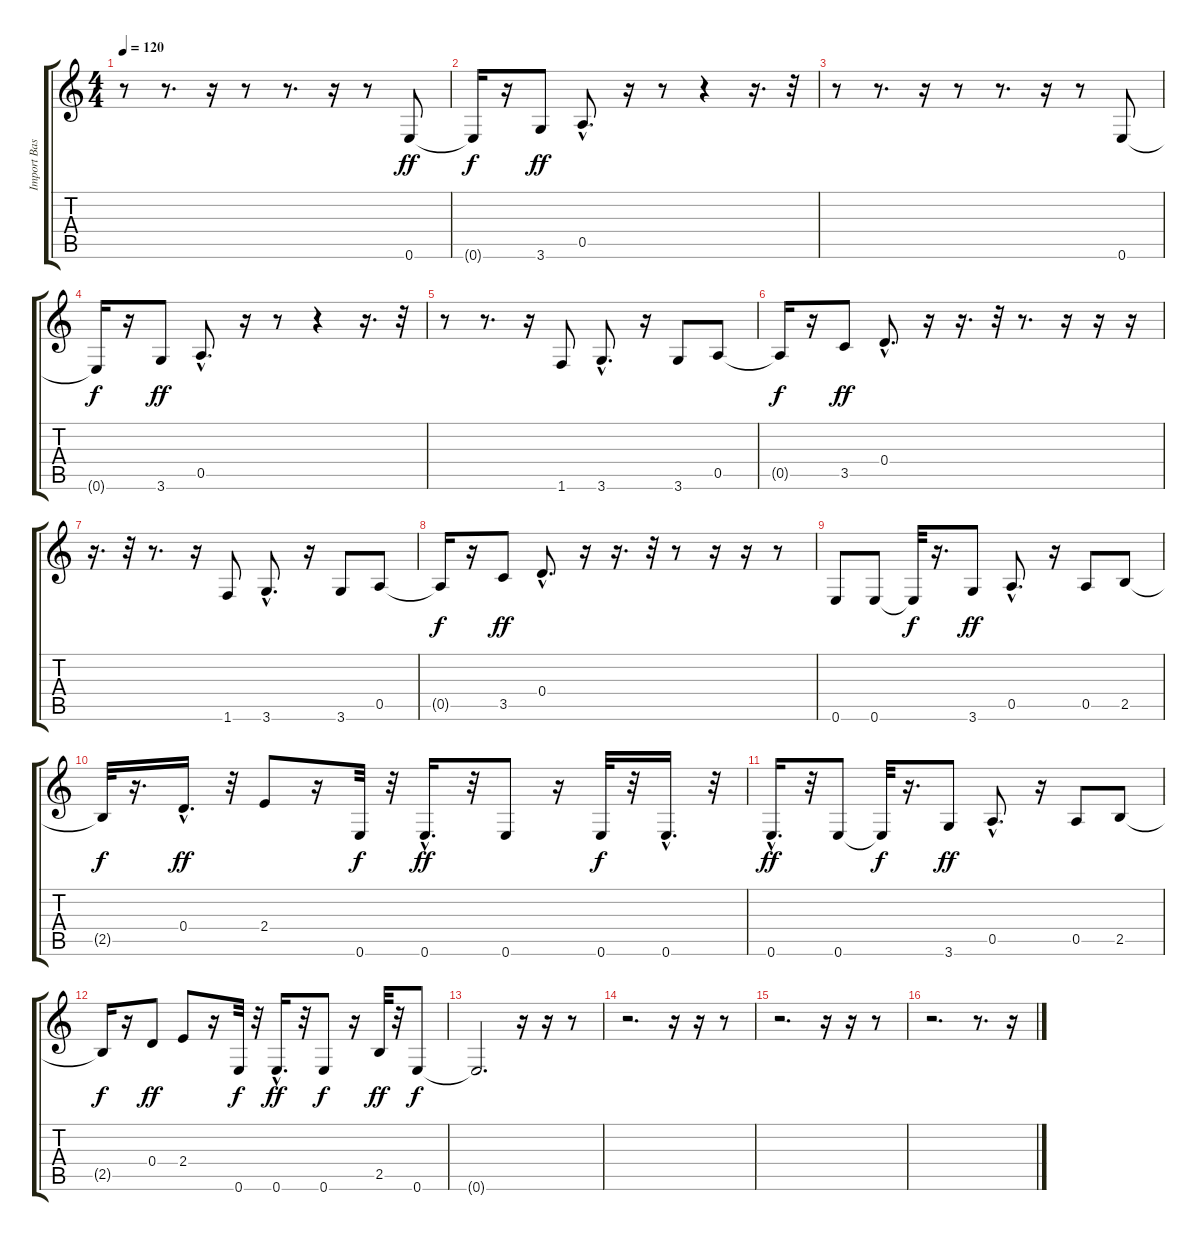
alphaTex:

\track ("Import Bass" "Import Bas") {instrument fretlessbass}
\staff {score tabs}
\tuning (E4 B3 G3 D3 A2 E2) {hide}
\ts (4 4)
\tempo 120
\clef g2
\ks c
r.8{dy ff} r.8{d} r.16 r.8 r.8{d} r.16 r.8 0.6.8 |
0.6{t}.16{dy f} r.16 3.6.8{dy ff} 0.5{hac}.8{d} r.16 r.8 r.4 r.16{d} r.32 |
r.8 r.8{d} r.16 r.8 r.8{d} r.16 r.8 0.6.8 |
0.6{t}.16{dy f} r.16 3.6.8{dy ff} 0.5{hac}.8{d} r.16 r.8 r.4 r.16{d} r.32 |
r.8 r.8{d} r.16 1.6.8 3.6{hac}.8{d} r.16 3.6.8 0.5.8 |
0.5{t}.16{dy f} r.16 3.5.8{dy ff} 0.4{hac}.8{d} r.16 r.16{d} r.32 r.8{d} r.16 r.16 r.16 |
r.16{d} r.32 r.8{d} r.16 1.6.8 3.6{hac}.8{d} r.16 3.6.8 0.5.8 |
0.5{t}.16{dy f} r.16 3.5.8{dy ff} 0.4{hac}.8{d} r.16 r.16{d} r.32 r.8 r.16 r.16 r.8 |
0.6.8 0.6.8 0.6{t}.32{dy f} r.16{d} 3.6.8{dy ff} 0.5{hac}.8{d} r.16 0.5.8 2.5.8 |
2.5{t}.32{dy f} r.16{d} 0.4{hac}.16{d dy ff} r.32 2.4.8 r.16 0.6.32{dy f} r.32 0.6{hac}.16{d dy ff} r.32 0.6.8 r.16 0.6.32{dy f} r.32 0.6{hac}.16{d} r.32 |
0.6{hac}.16{d dy ff} r.32 0.6.8 0.6{t}.32{dy f} r.16{d} 3.6.8{dy ff} 0.5{hac}.8{d} r.16 0.5.8 2.5.8 |
2.5{t}.16{dy f} r.16 0.4.8{dy ff} 2.4.8 r.16 0.6.32{dy f} r.32 0.6{hac}.16{d dy ff} r.32 0.6.8{dy f} r.16 2.5.32{dy ff} r.32 0.6.8{dy f} |
0.6{t}.2{d} r.16 r.16 r.8 |
r.2{d} r.16 r.16 r.8 |
r.2{d} r.16 r.16 r.8 |
r.2{d} r.8{d} r.16
